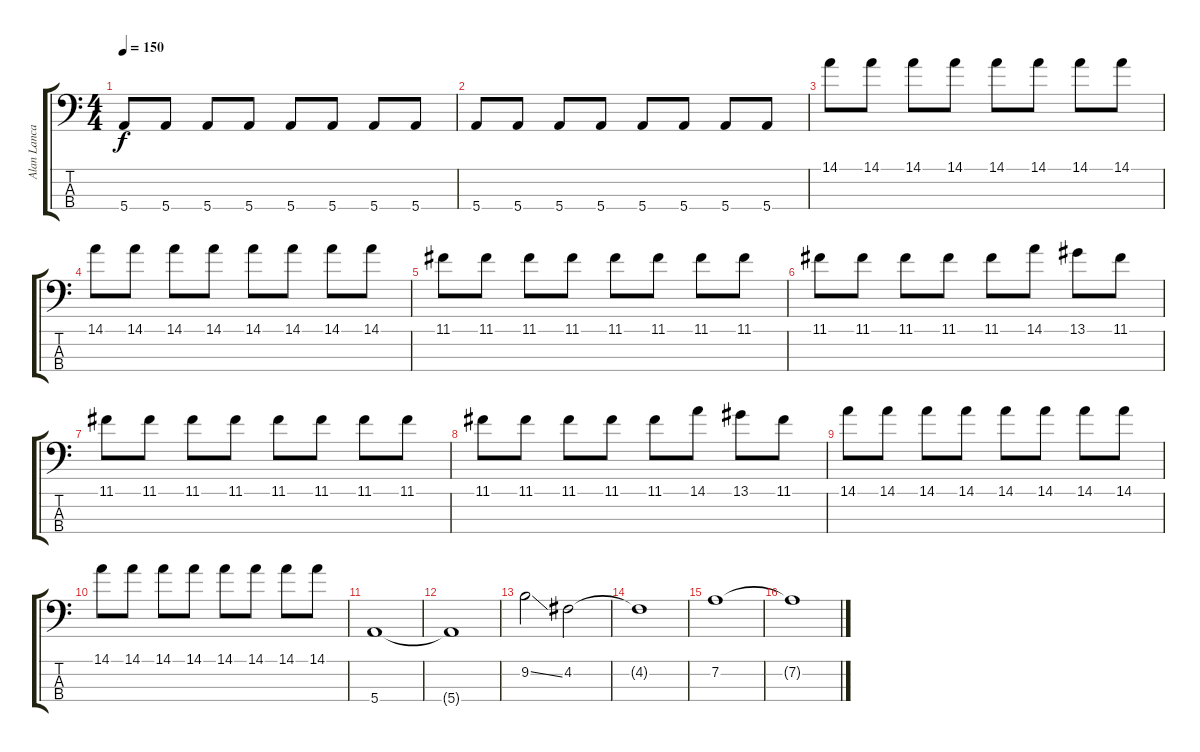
\track ("Alan Lancaster" "Alan Lanca") {instrument electricbassfinger}
\staff {score tabs}
\tuning (G2 D2 A1 E1) {hide}
\ts (4 4)
\tempo 150
\clef f4
\ks c
5.4.8{dy f} 5.4.8 5.4.8 5.4.8 5.4.8 5.4.8 5.4.8 5.4.8 |
5.4.8 5.4.8 5.4.8 5.4.8 5.4.8 5.4.8 5.4.8 5.4.8 |
14.1.8 14.1.8 14.1.8 14.1.8 14.1.8 14.1.8 14.1.8 14.1.8 |
14.1.8 14.1.8 14.1.8 14.1.8 14.1.8 14.1.8 14.1.8 14.1.8 |
11.1.8 11.1.8 11.1.8 11.1.8 11.1.8 11.1.8 11.1.8 11.1.8 |
11.1.8 11.1.8 11.1.8 11.1.8 11.1.8 14.1.8 13.1.8 11.1.8 |
11.1.8 11.1.8 11.1.8 11.1.8 11.1.8 11.1.8 11.1.8 11.1.8 |
11.1.8 11.1.8 11.1.8 11.1.8 11.1.8 14.1.8 13.1.8 11.1.8 |
14.1.8 14.1.8 14.1.8 14.1.8 14.1.8 14.1.8 14.1.8 14.1.8 |
14.1.8 14.1.8 14.1.8 14.1.8 14.1.8 14.1.8 14.1.8 14.1.8 |
5.4.1 |
5.4{t}.1 |
9.2{ss}.2 4.2.2 |
4.2{t}.1 |
7.2.1 |
7.2{t}.1
